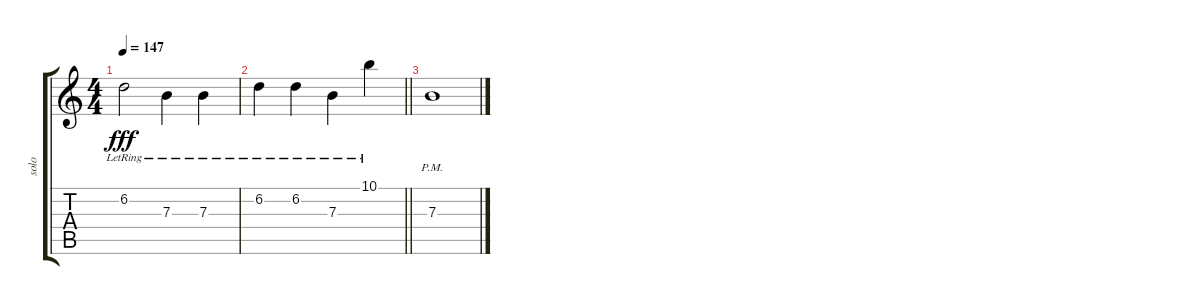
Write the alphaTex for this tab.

\track ("solo" "solo") {instrument distortionguitar}
\staff {score tabs}
\tuning (Db4 Ab3 E3 B2 Gb2 B1) {hide}
\ts (4 4)
\tempo 147
\clef g2
\ks c
6.2{lr}.2{dy fff} 7.3{lr}.4 7.3{lr}.4 |
\barLineRight lightlight
6.2{lr}.4 6.2{lr}.4 7.3{lr}.4 10.1{lr}.4 |
\section ("" "")
7.3{pm}.1{volume 16}
